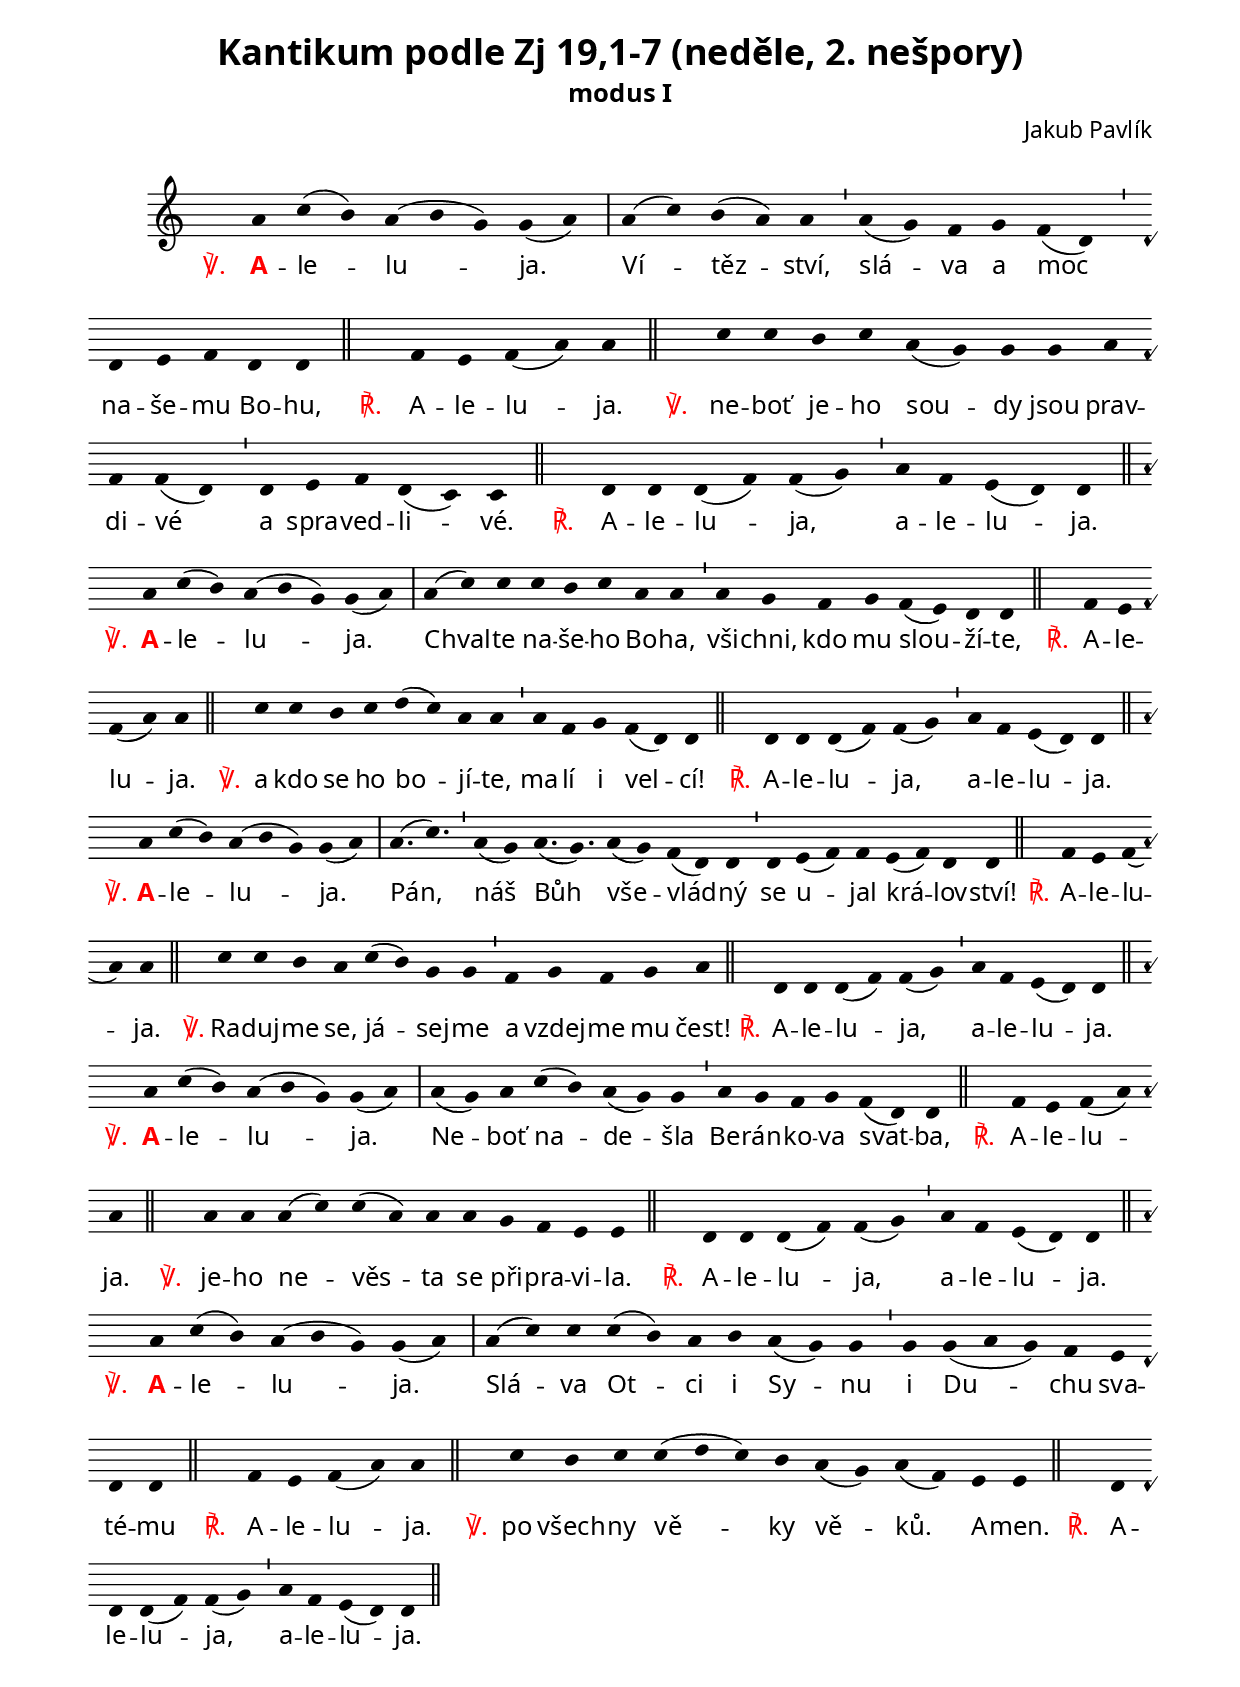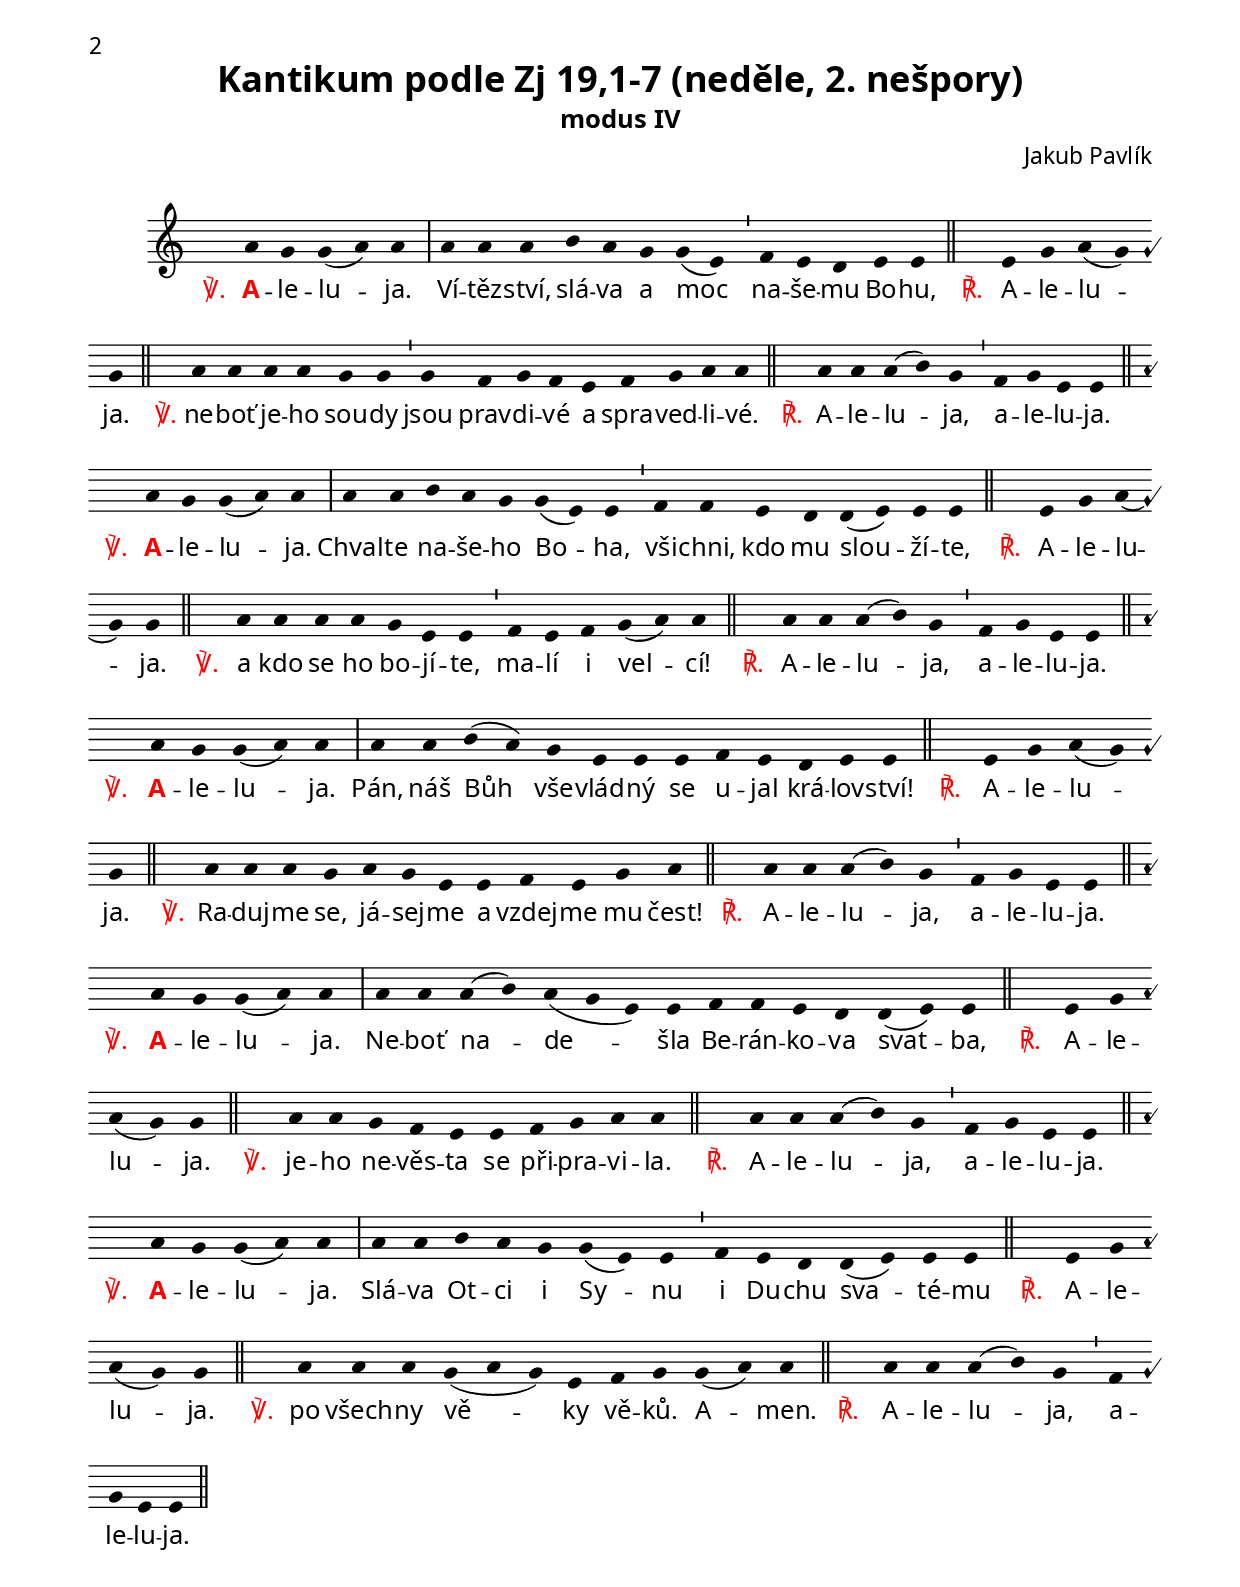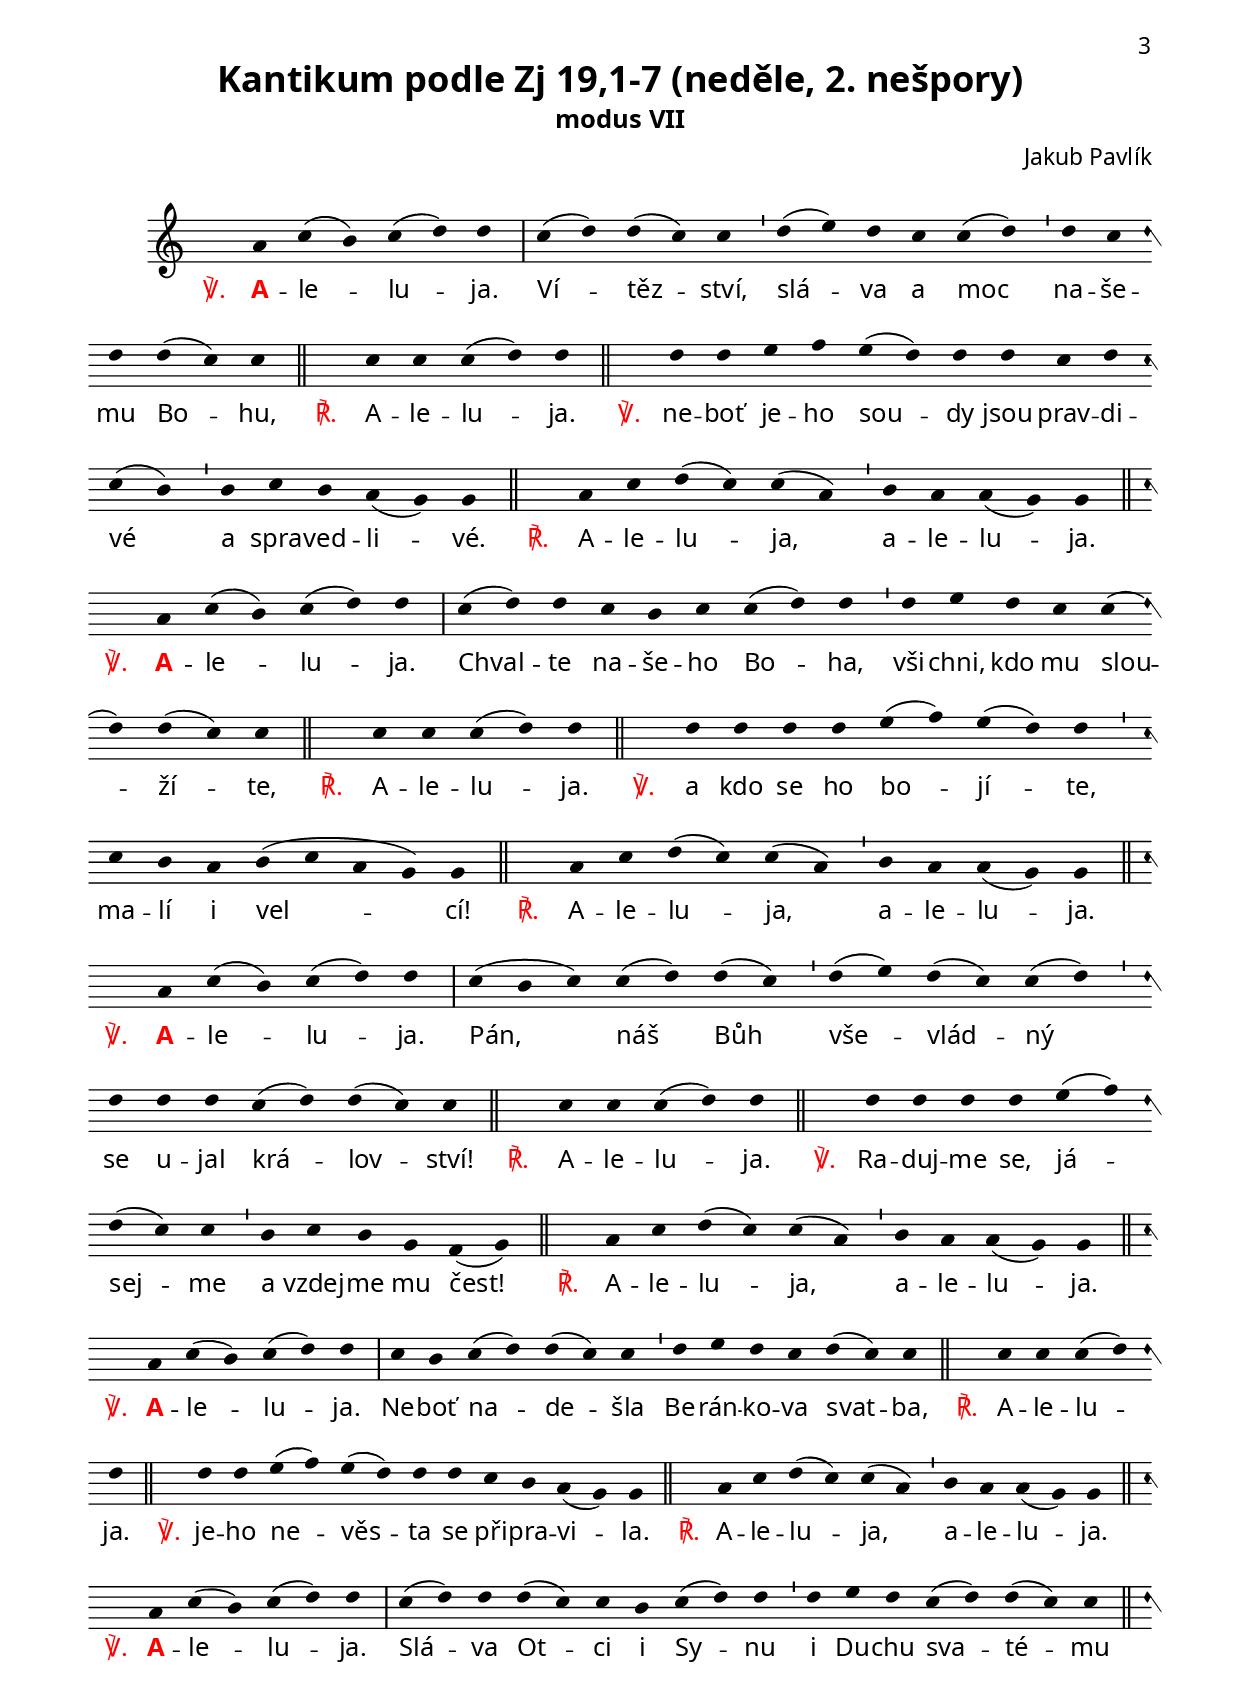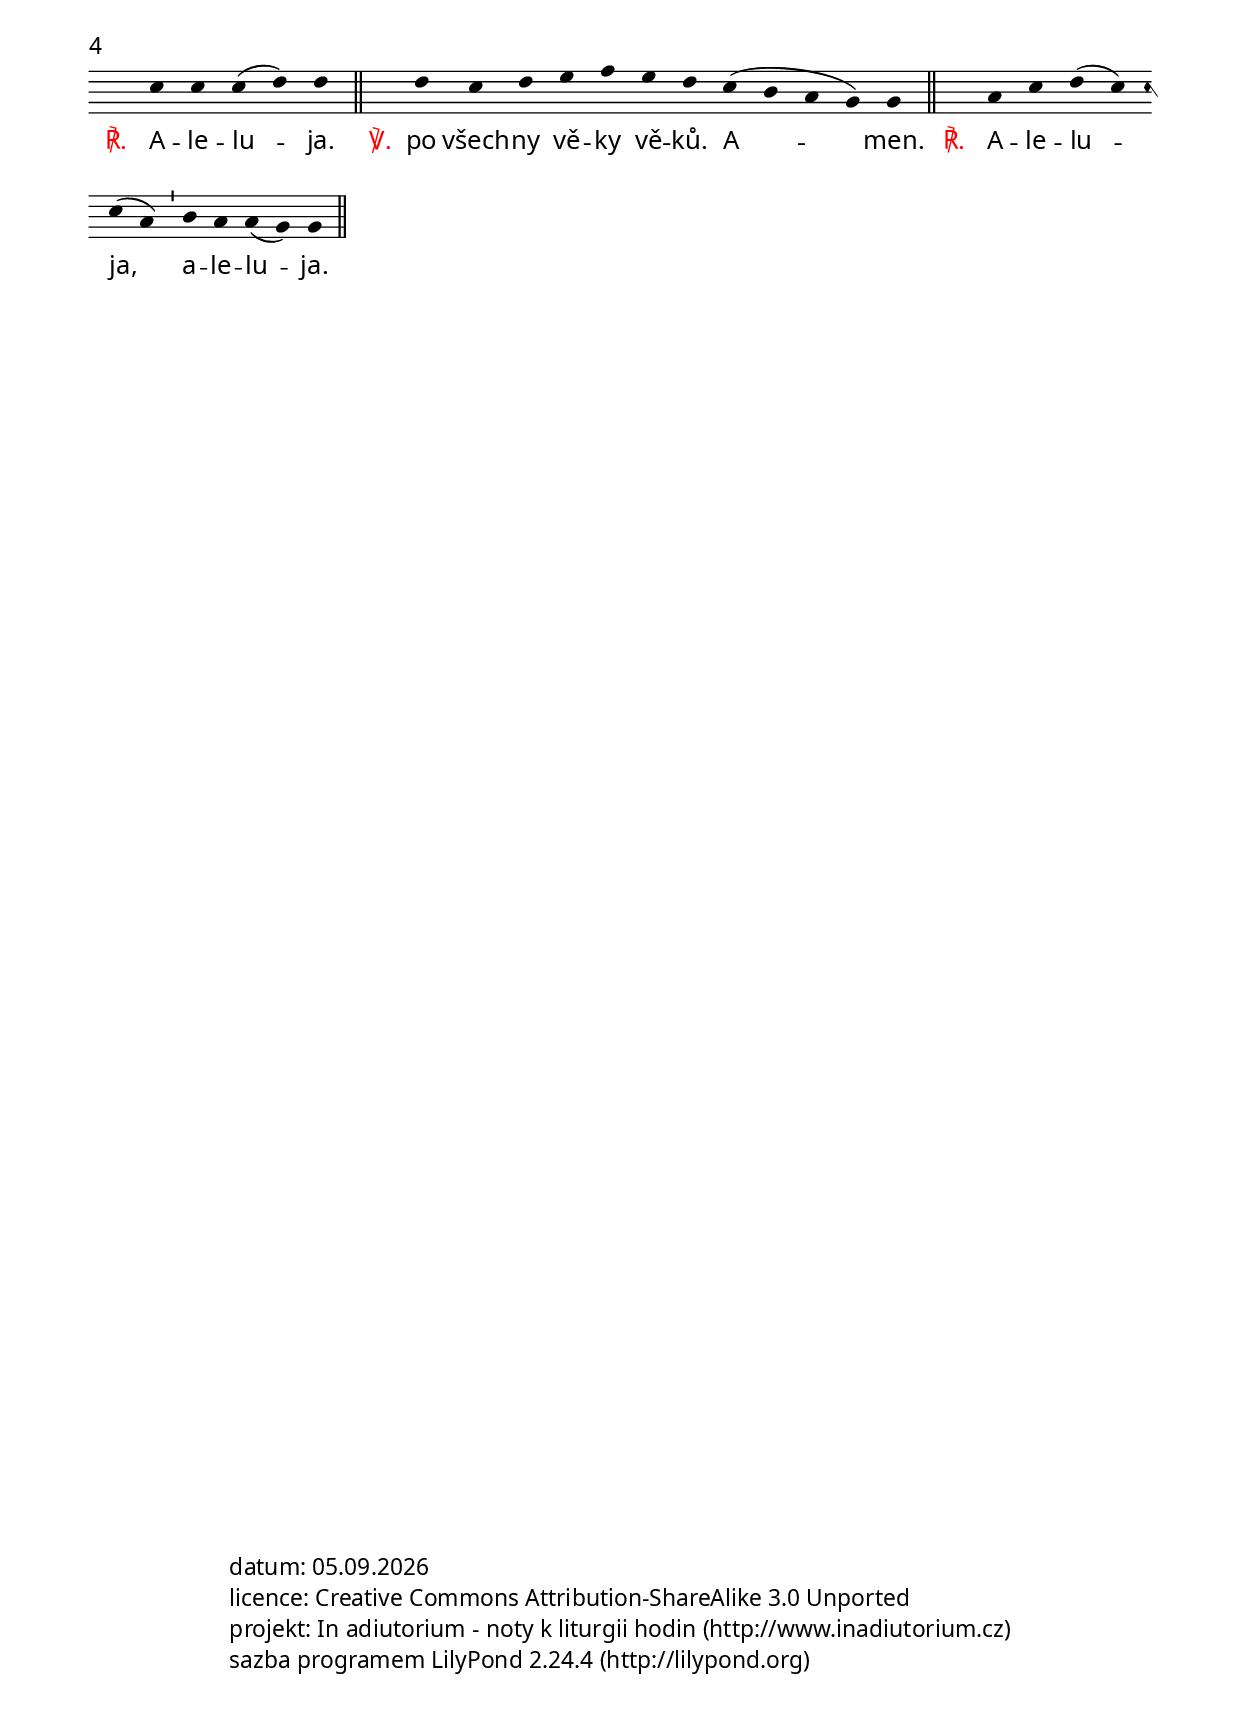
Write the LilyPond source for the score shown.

\version "2.15.37"

\header {
  title = "Kantikum podle Zj 19,1-7 (neděle, 2. nešpory)"
  composer = "Jakub Pavlík"
}

\include "spolecne.ly"

% melodie aleluja
mal = { \bar "||" \neviditelna f f f d c \bar "||" \break }
malal = { \bar "||" \neviditelna a a a( g) g f \breathe d f( g) g f \bar "||" \break }
% text aleluja
ial = \lyricmode { \markup\bold\large\with-color #red {A} -- le -- lu -- ja. }
al = \lyricmode { \Response A -- le -- lu -- ja. }
alal = \lyricmode { \Response A -- le -- lu -- ja, a -- le -- lu -- ja. }

kantikumZjXIXtext = \lyricmode {
  \Verse \ial
  Ví -- těz -- ství, slá -- va a moc na -- še -- mu Bo -- hu,
  \al
  \Verse ne -- boť je -- ho sou -- dy jsou prav -- di -- vé a spra -- ved -- li -- vé.
  \alal
  
  \Verse \ial
  Chval -- te na -- še -- ho Bo -- ha, vši -- chni, kdo mu slou -- ží -- te,
  \al
  \Verse a kdo se ho bo -- jí -- te, ma -- lí i vel -- cí!
  \alal
  
  \Verse \ial
  Pán, náš Bůh vše -- vlád -- ný se u -- jal krá -- lov -- ství!
  \al
  \Verse Ra -- duj -- me se, já -- sej -- me a vzdej -- me mu čest!
  \alal

  \Verse \ial
  Ne -- boť na -- de -- šla Be -- rán -- ko -- va svat -- ba,
  \al
  \Verse je -- ho ne -- věs -- ta se při -- pra -- vi -- la.
  \alal
  
  \Verse \ial
  Slá -- va Ot -- ci i Sy -- nu i Du -- chu sva -- té -- mu
  \al
  \Verse po všech -- ny vě -- ky vě -- ků. A -- men.
  \alal
}

modIial = \relative c'' { \neviditelna a a4 c( b) a( b g) g( a) \barMax }
modIal = \relative c' { \neviditelna f f4 e f( a) a \barFinalis }
modIalal = \relative c' { \neviditelna d d4 d d( f) f( g) \barMin a f e( d) d \barFinalis \break }

\bookpart {
  \header {
    subtitle = "modus I"
  }
  
  \score {
    \relative c'' {
      \choralniRezim
      
      % Vitezstvi
      \modIial 
      a4( c) b( a) a \barMin a( g) f g f( d) \barMin d e f d d \barFinalis
      \modIal 
      \neviditelna a
      c'4 c b c a( g) g g a f f( d) \barMin d e f d( c) c \barFinalis
      \modIalal
      
      % Chvalte naseho Boha
      \modIial
      a'4( c) c c b c a a \barMin a g f g f( e) d d \barFinalis
      \modIal
      \neviditelna a
      c'4 c b c d( c) a a \barMin a f g f( d) d \barFinalis
      \modIalal
      
      % Pan, nas Buh
      \modIial
      a'4.( c) \barMin a4( g) a4.( g) a4( g) f( d) d \barMin d e( f) f e( f) d d \barFinalis
      \modIal
      \neviditelna a
      c'4 c b a c( b) g g \barMin f g f g a \barFinalis
      \modIalal
      
      % Nebot nadesla
      \modIial
      a4( g) a c( b) a( g) g \barMin a g f g f( d) d \barFinalis
      \modIal
      \neviditelna a
      a'4 a a( c) c( a) a a g f e e \barFinalis
      \modIalal
      
      % Slava
      \modIial
      a4( c) c c( b) a b a( g) g \barMin g g( a g) f e d d \barFinalis
      \modIal
      \neviditelna a
      c'4 b c c( d c) b a( g) a( f) e e \barFinalis
      \modIalal
    }
    \addlyrics {
      \kantikumZjXIXtext
    }
  }
}

modIVial = \relative c'' { \neviditelna a a g g( a) a \barMax }
modIVal = \relative c' { \neviditelna e e g a( g) g \barFinalis }
modIValal = \relative c'' { \neviditelna a a a a( b) g \barMin f g e e \barFinalis \break }

\bookpart {
  \header {
    subtitle = "modus IV"
  }
  
  \score {
    \relative c'' {
      \choralniRezim
      
      % Vitezstvi
      \modIVial 
      a4 a a b a g g( e) \barMin f e d e e \barFinalis
      \modIVal 
      \neviditelna a
      a4 a a a g g \barMin g f g f e f g a a \barFinalis
      \modIValal
      
      % Chvalte naseho Boha
      \modIVial
      a4 a b a g g( e) e \barMin f f e d d( e) e e \barFinalis
      \modIVal
      \neviditelna a
      a4 a a a g e e \barMin f e f g( a) a \barFinalis
      \modIValal
      
      % Pan, nas Buh
      \modIVial
      a4 a b( a) g e e e f e d e e \barFinalis
      \modIVal
      \neviditelna a
      a4 a a g a g e e f e g a \barFinalis
      \modIValal
      
      % Nebot nadesla
      \modIVial
      a4 a a( b) a( g e) e f f e d d( e) e \barFinalis
      \modIVal
      \neviditelna a
      a4 a g f e e f g a a \barFinalis
      \modIValal
      
      % Slava
      \modIVial
      a4 a b a g g( e) e \barMin f e d d( e) e e \barFinalis
      \modIVal
      \neviditelna a
      a4 a a g( a g) e f g g( a) a \barFinalis
      \modIValal
    }
    \addlyrics {
      \kantikumZjXIXtext
    }
  }
}

modVIIial = \relative c'' { \neviditelna c a c( b) c( d) d \barMax }
modVIIal = \relative c'' { \neviditelna d c c c( d) d \barFinalis }
modVIIalal = \relative c'' { \neviditelna c a c d( c) c( a) \barMin b a a( g) g  \barFinalis \break }

\bookpart {
  \header {
    subtitle = "modus VII"
  }
  
  \score {
    \relative c'' {
      \choralniRezim
      
      % Vitezstvi
      \modVIIial
      c4( d) d( c) c \barMin d( e) d c c( d) \barMin d c d d( c) c \barFinalis
      \modVIIal
      \neviditelna c
      d d e f e( d) d d c d c( b) \barMin b c b a( g) g \barFinalis
      \modVIIalal
      
      % Chvalte
      \modVIIial
      c4( d) d c b c c( d) d \barMin d e d c c( d) d( c) c \barFinalis
      \modVIIal
      \neviditelna c
      d4 d d d e( f) e( d) d \barMin c b a b( c a g) g \barFinalis
      \modVIIalal
      
      % Pan nas Buh
      \modVIIial
      c4( b c) c( d) d( c) \barMin d( e) d( c) c( d) \barMin d d d c( d) d( c) c \barFinalis
      \modVIIal
      \neviditelna c
      d4 d d d e( f) d( c) c \barMin b c b g f( g) \barFinalis
      \modVIIalal
      
      % Nebot nadesla
      \modVIIial
      c4 b c( d) d( c) c \barMin d e d c d( c) c \barFinalis
      \modVIIal
      \neviditelna c
      d d e( f) e( d) d d c b a( g) g \barFinalis
      \modVIIalal
      
      % Slava
      \modVIIial
      c4( d) d d( c) c b c( d) d \barMin d e d c( d) d( c) c \barFinalis
      \modVIIal
      \neviditelna c
      d c d e f e d c( b a g) g \barFinalis
      \modVIIalal
    }
    \addlyrics {
      \kantikumZjXIXtext
    }
  }
}